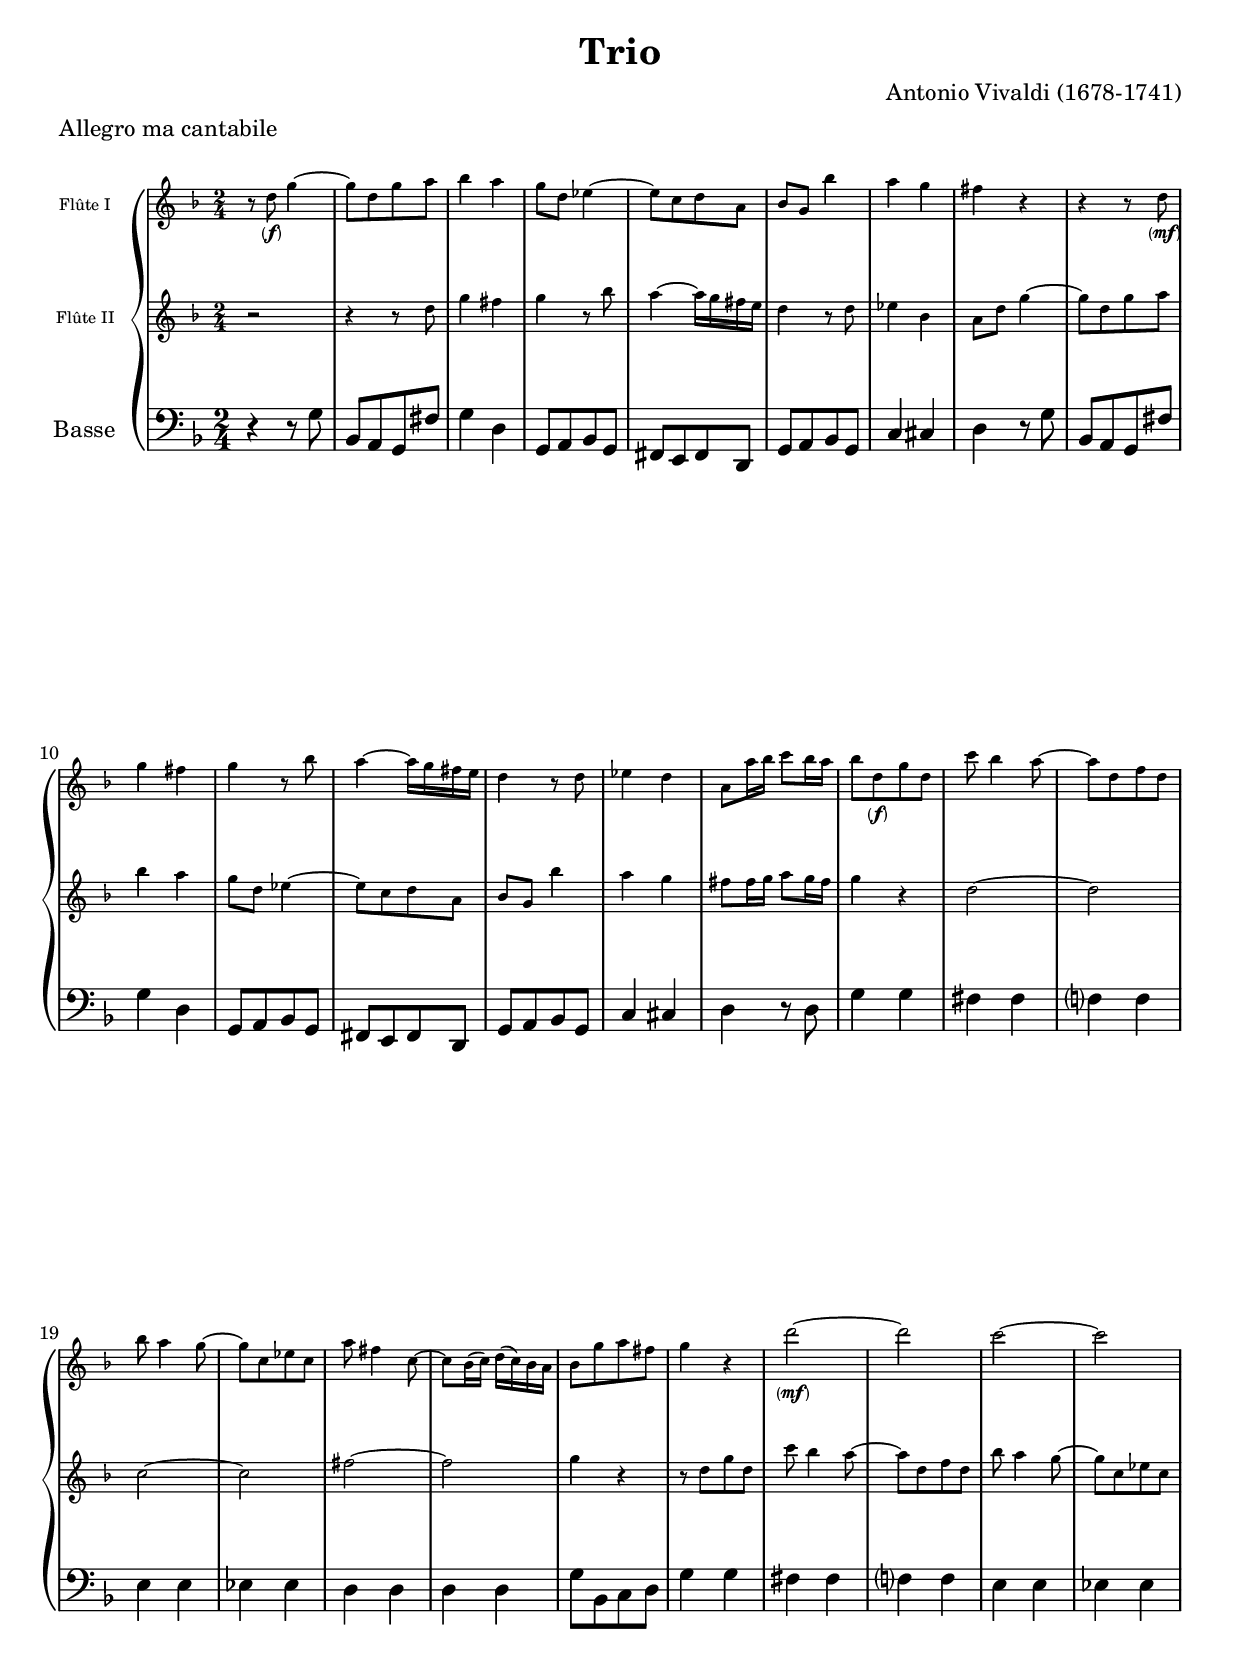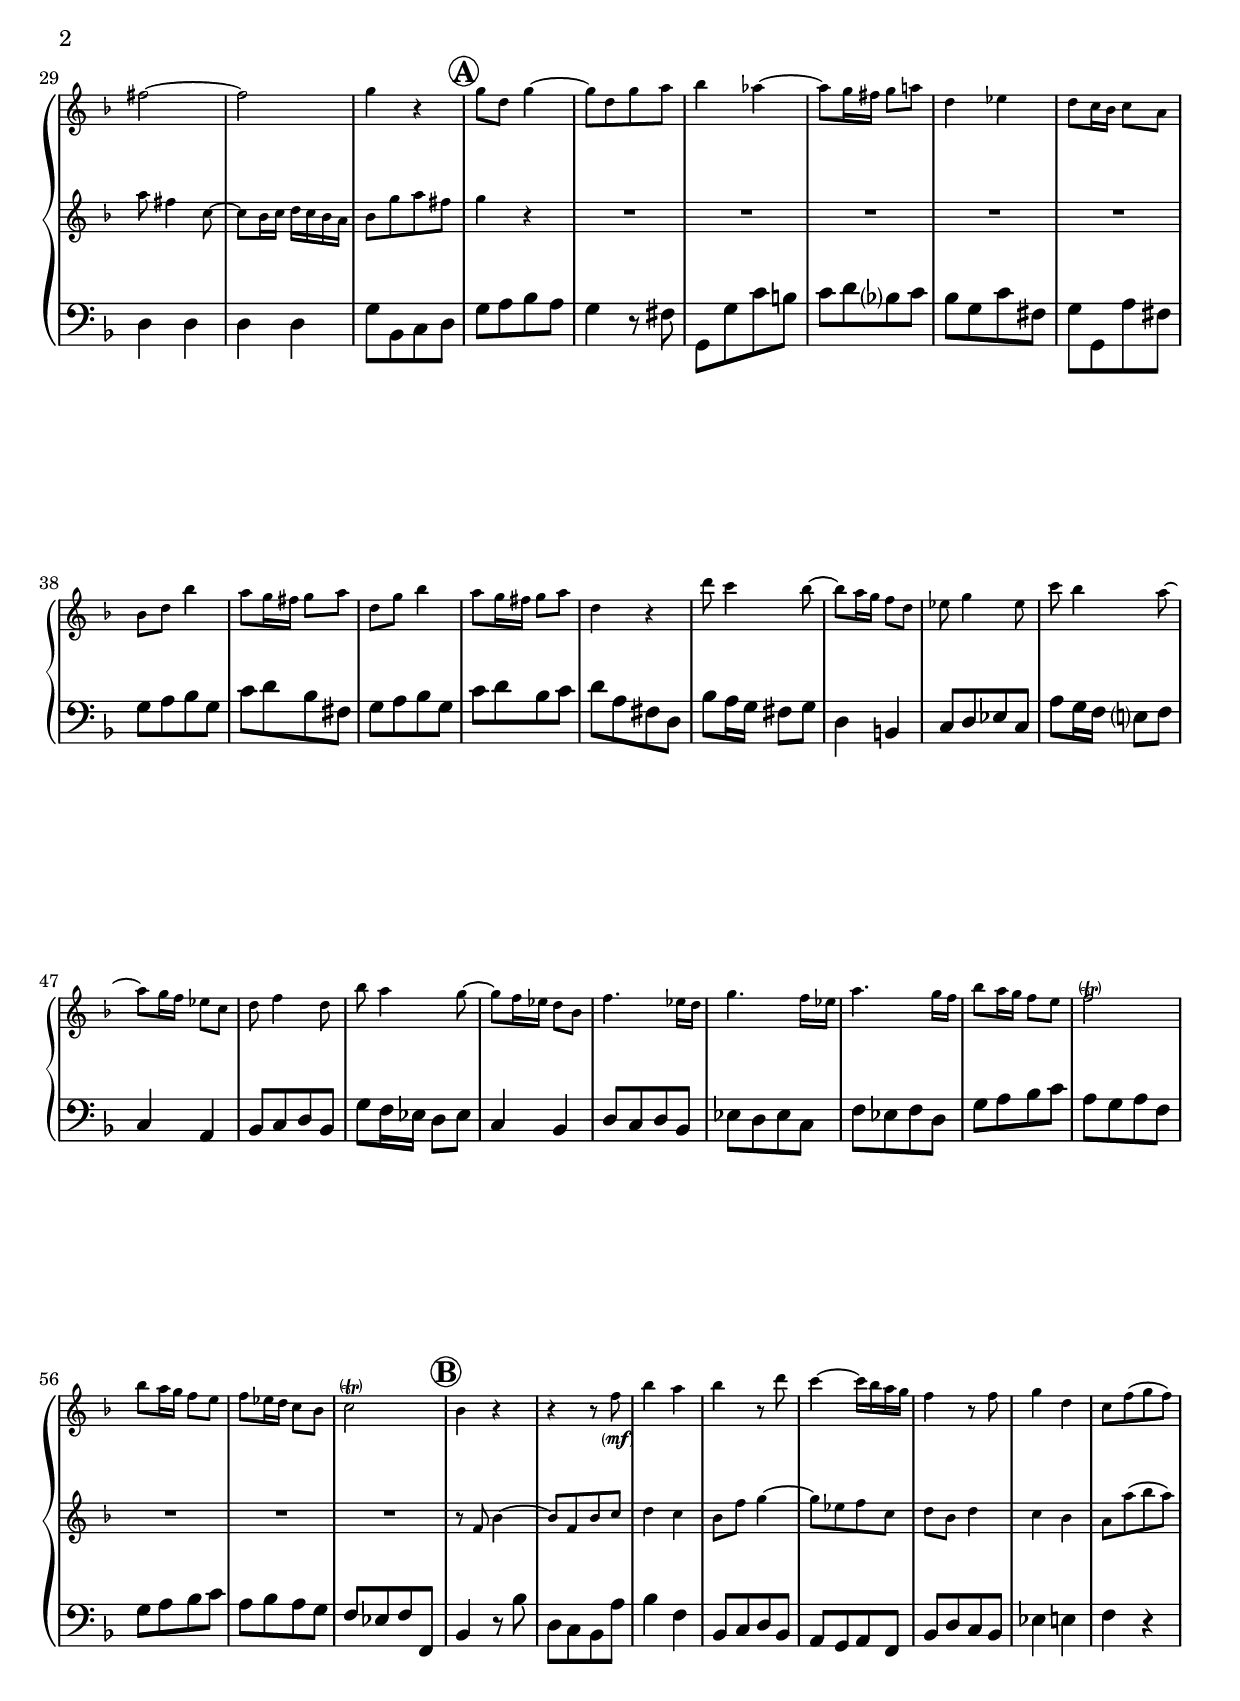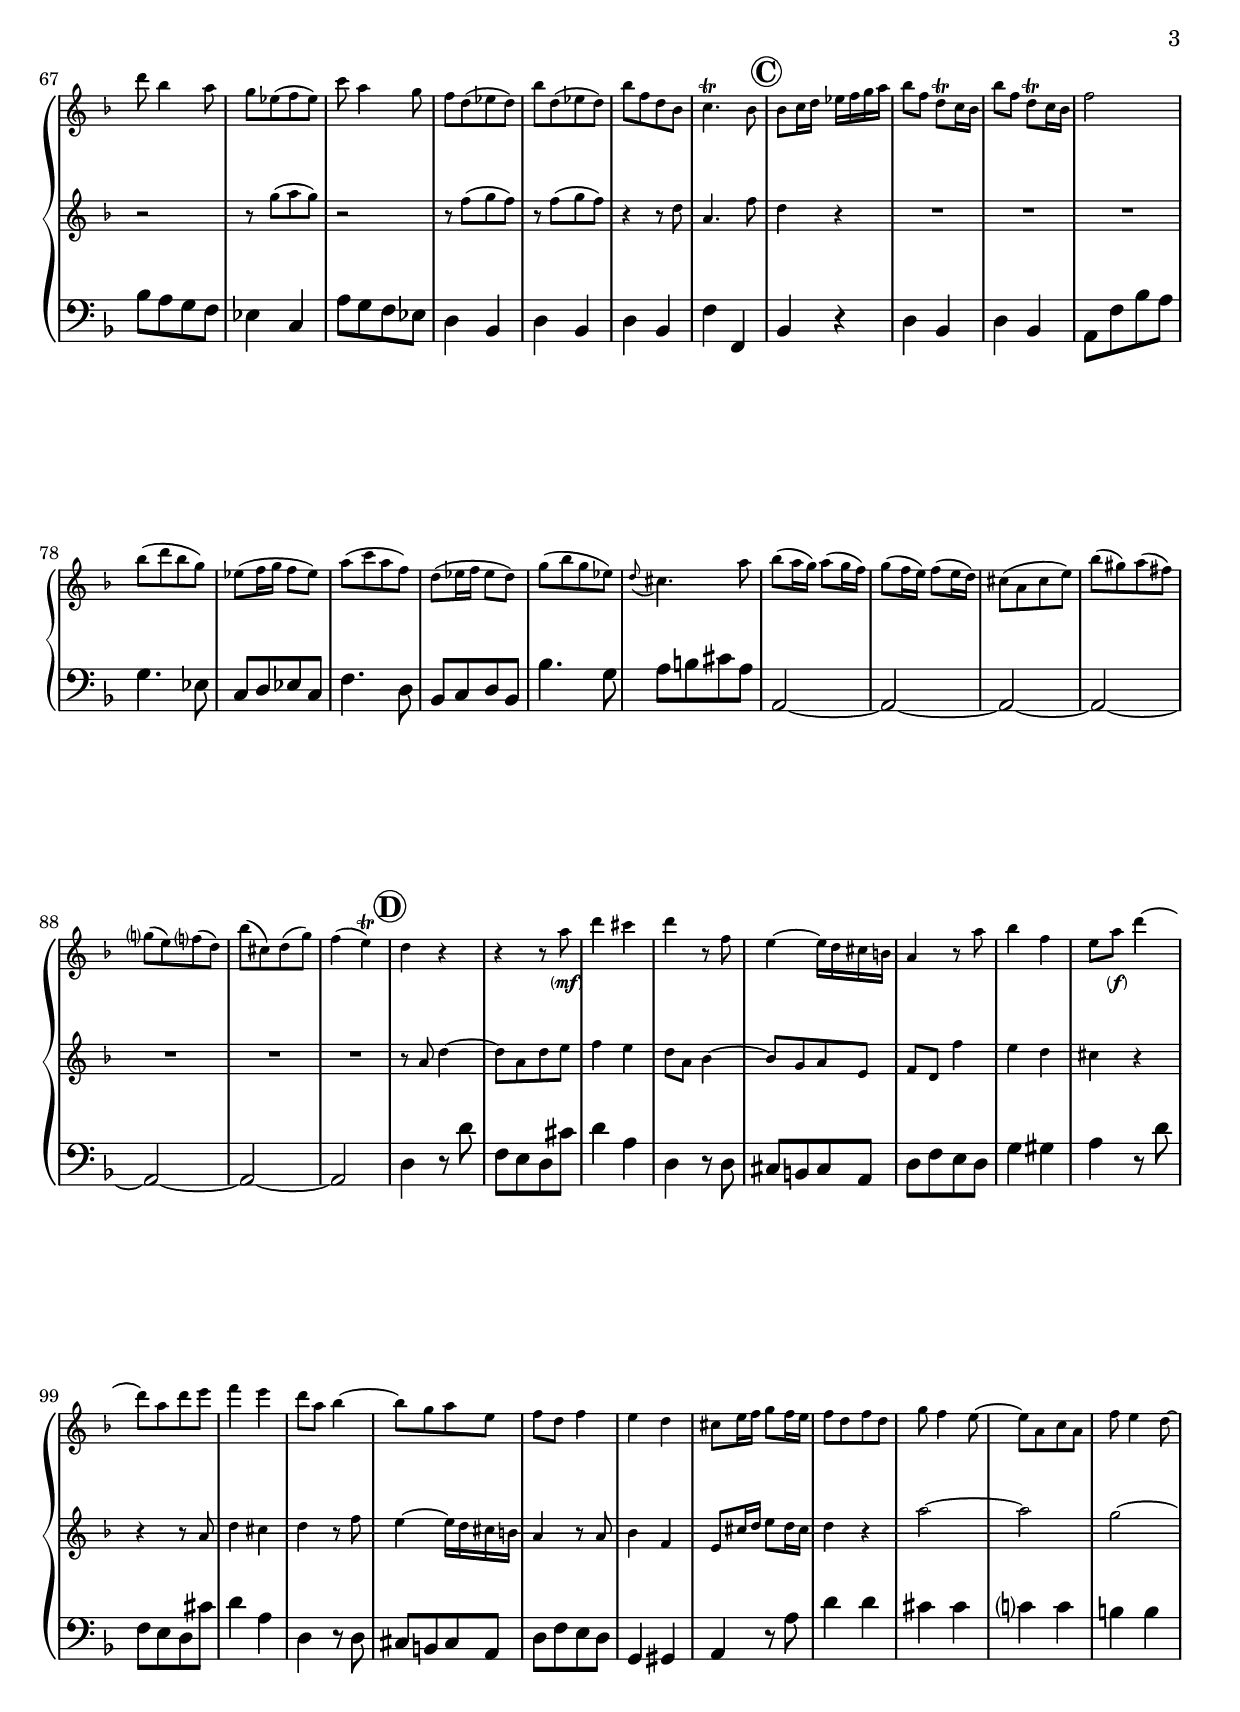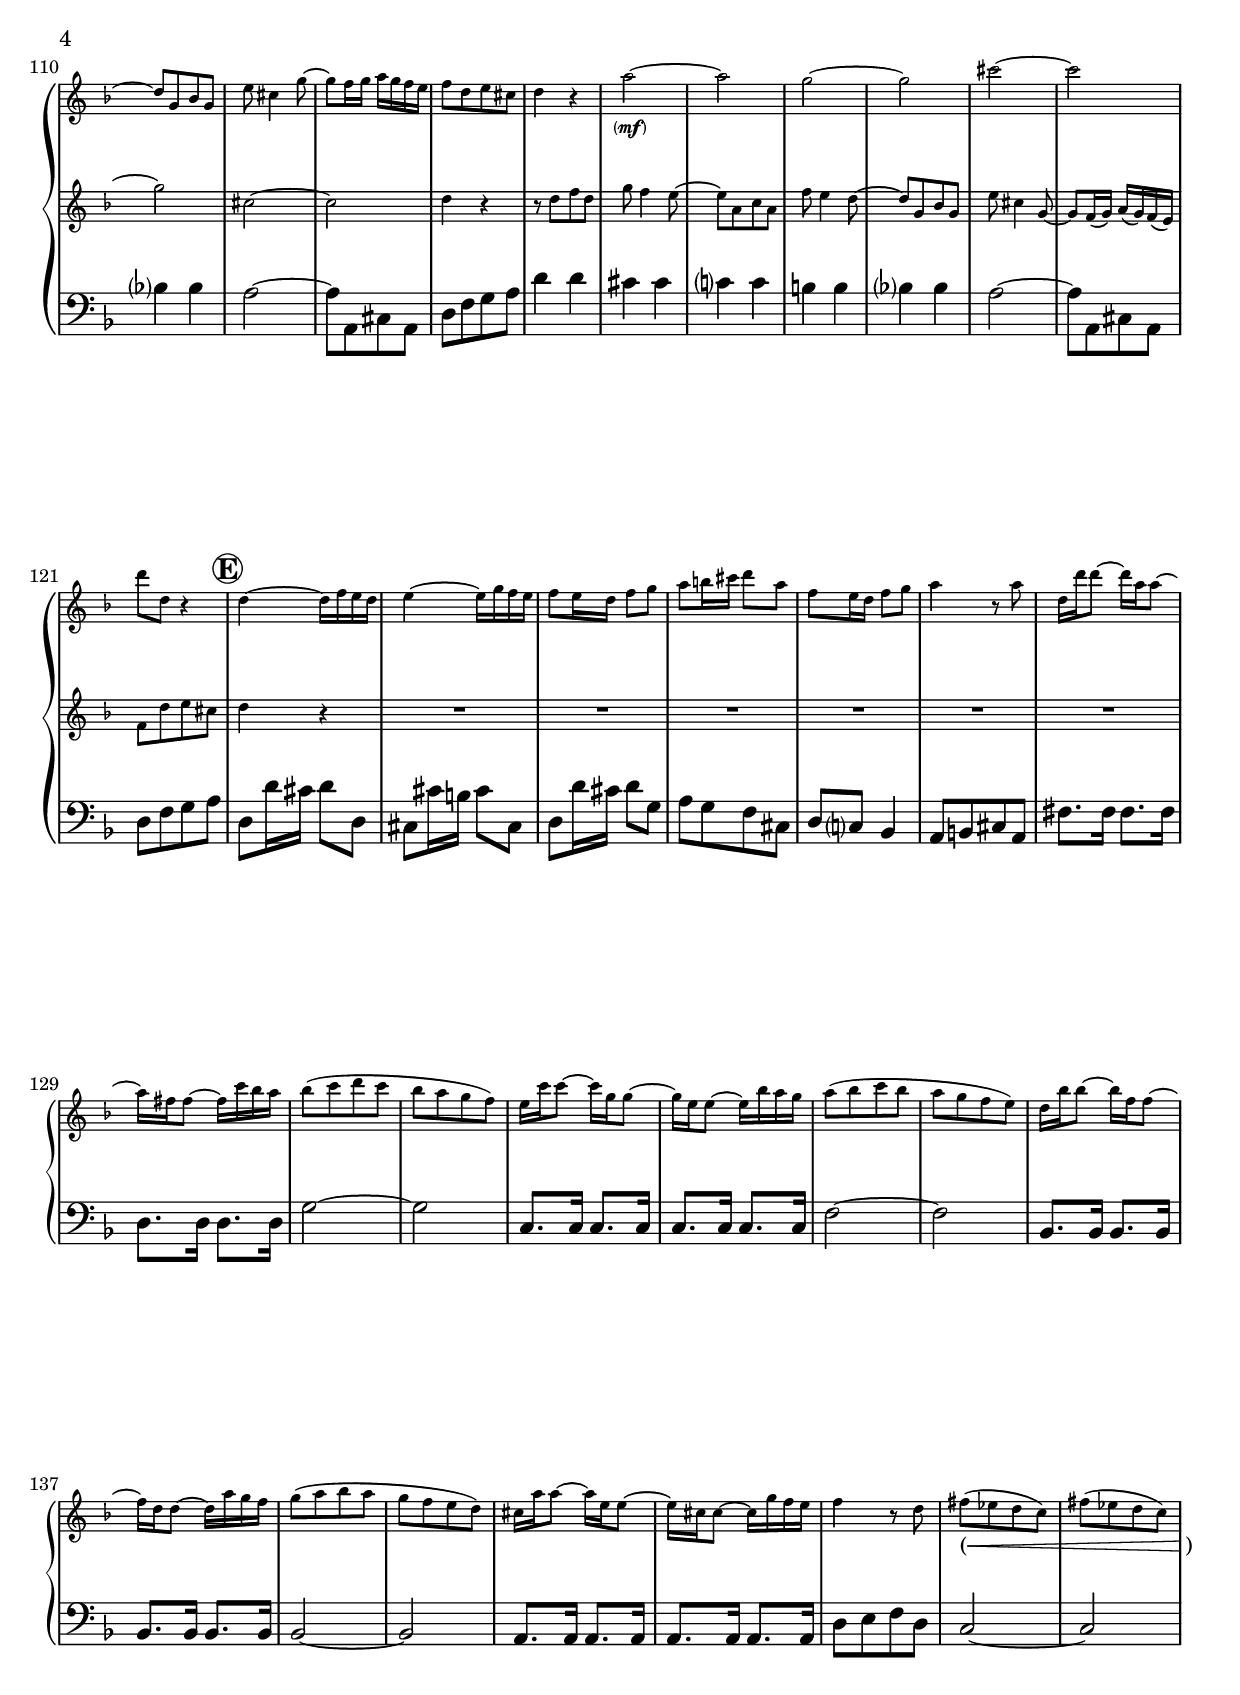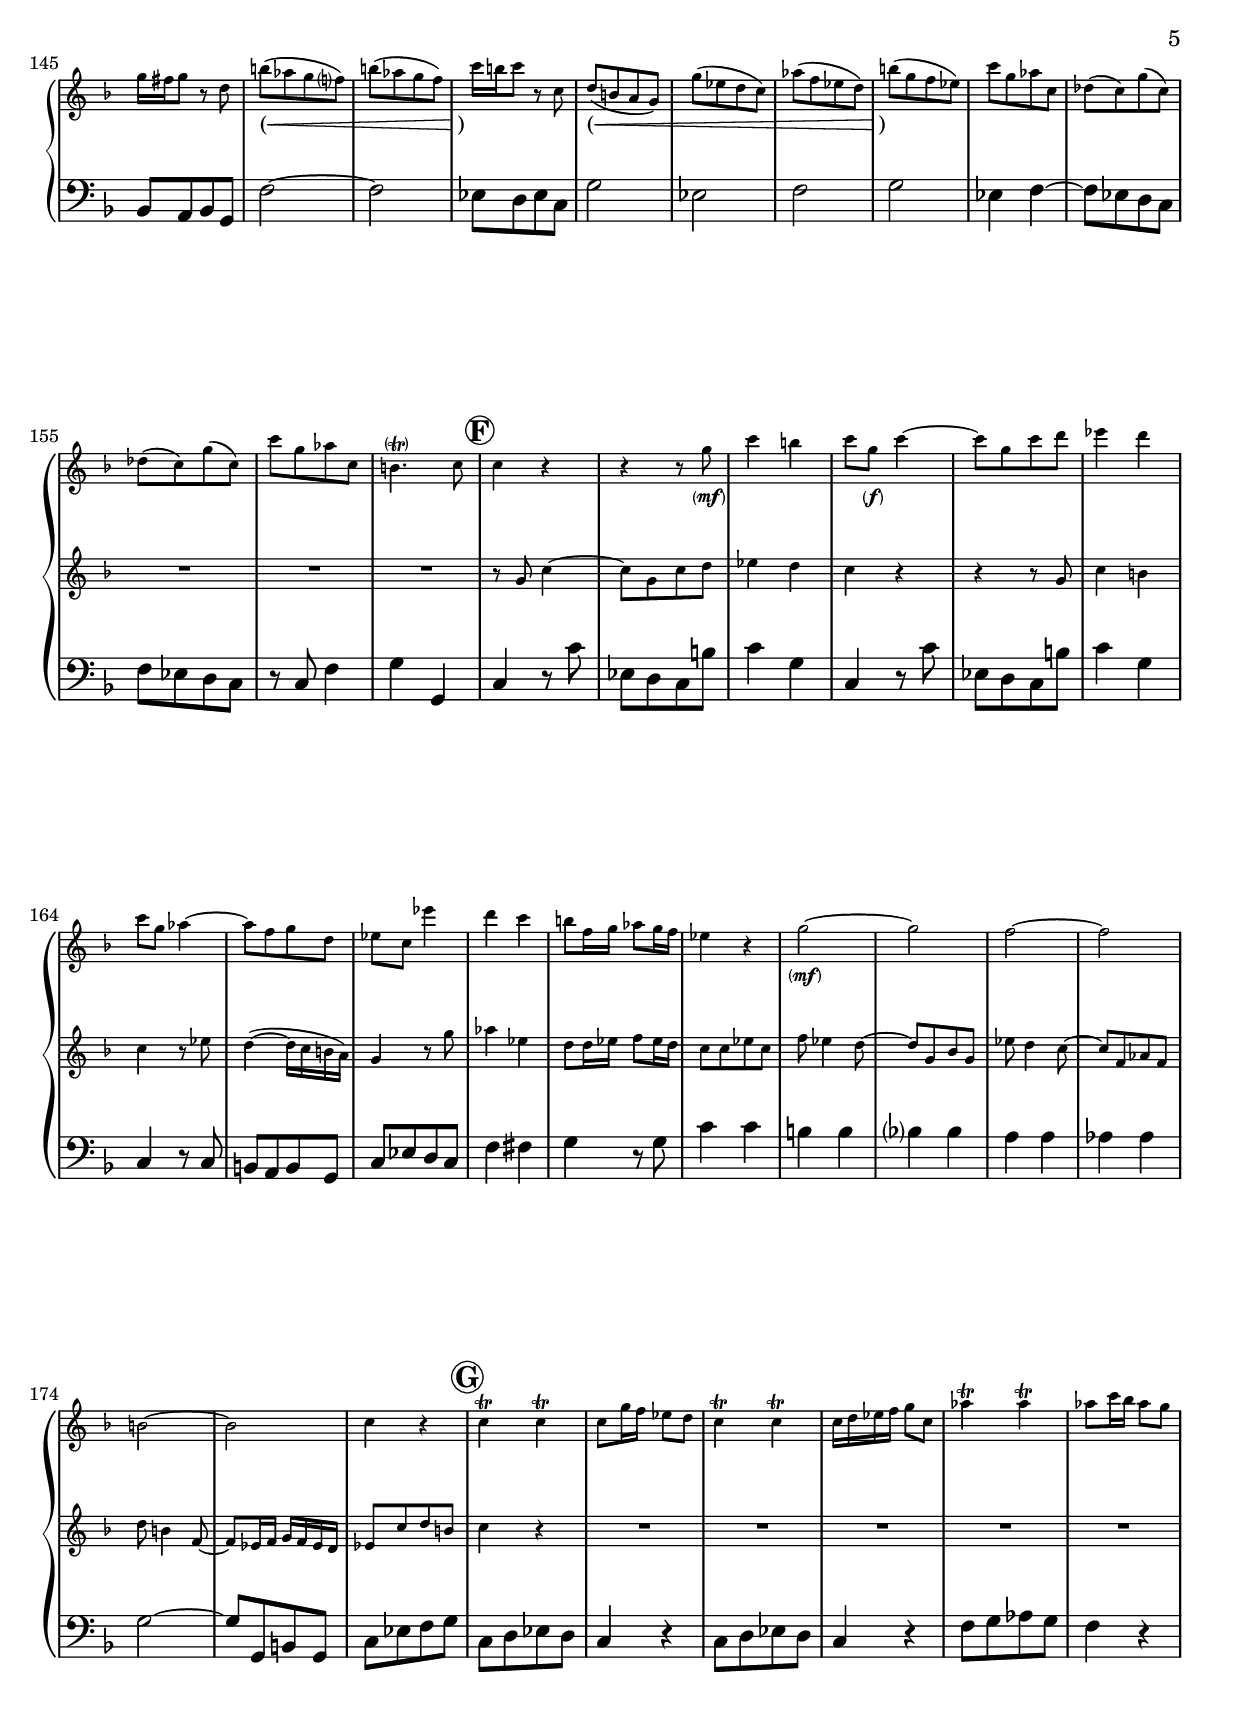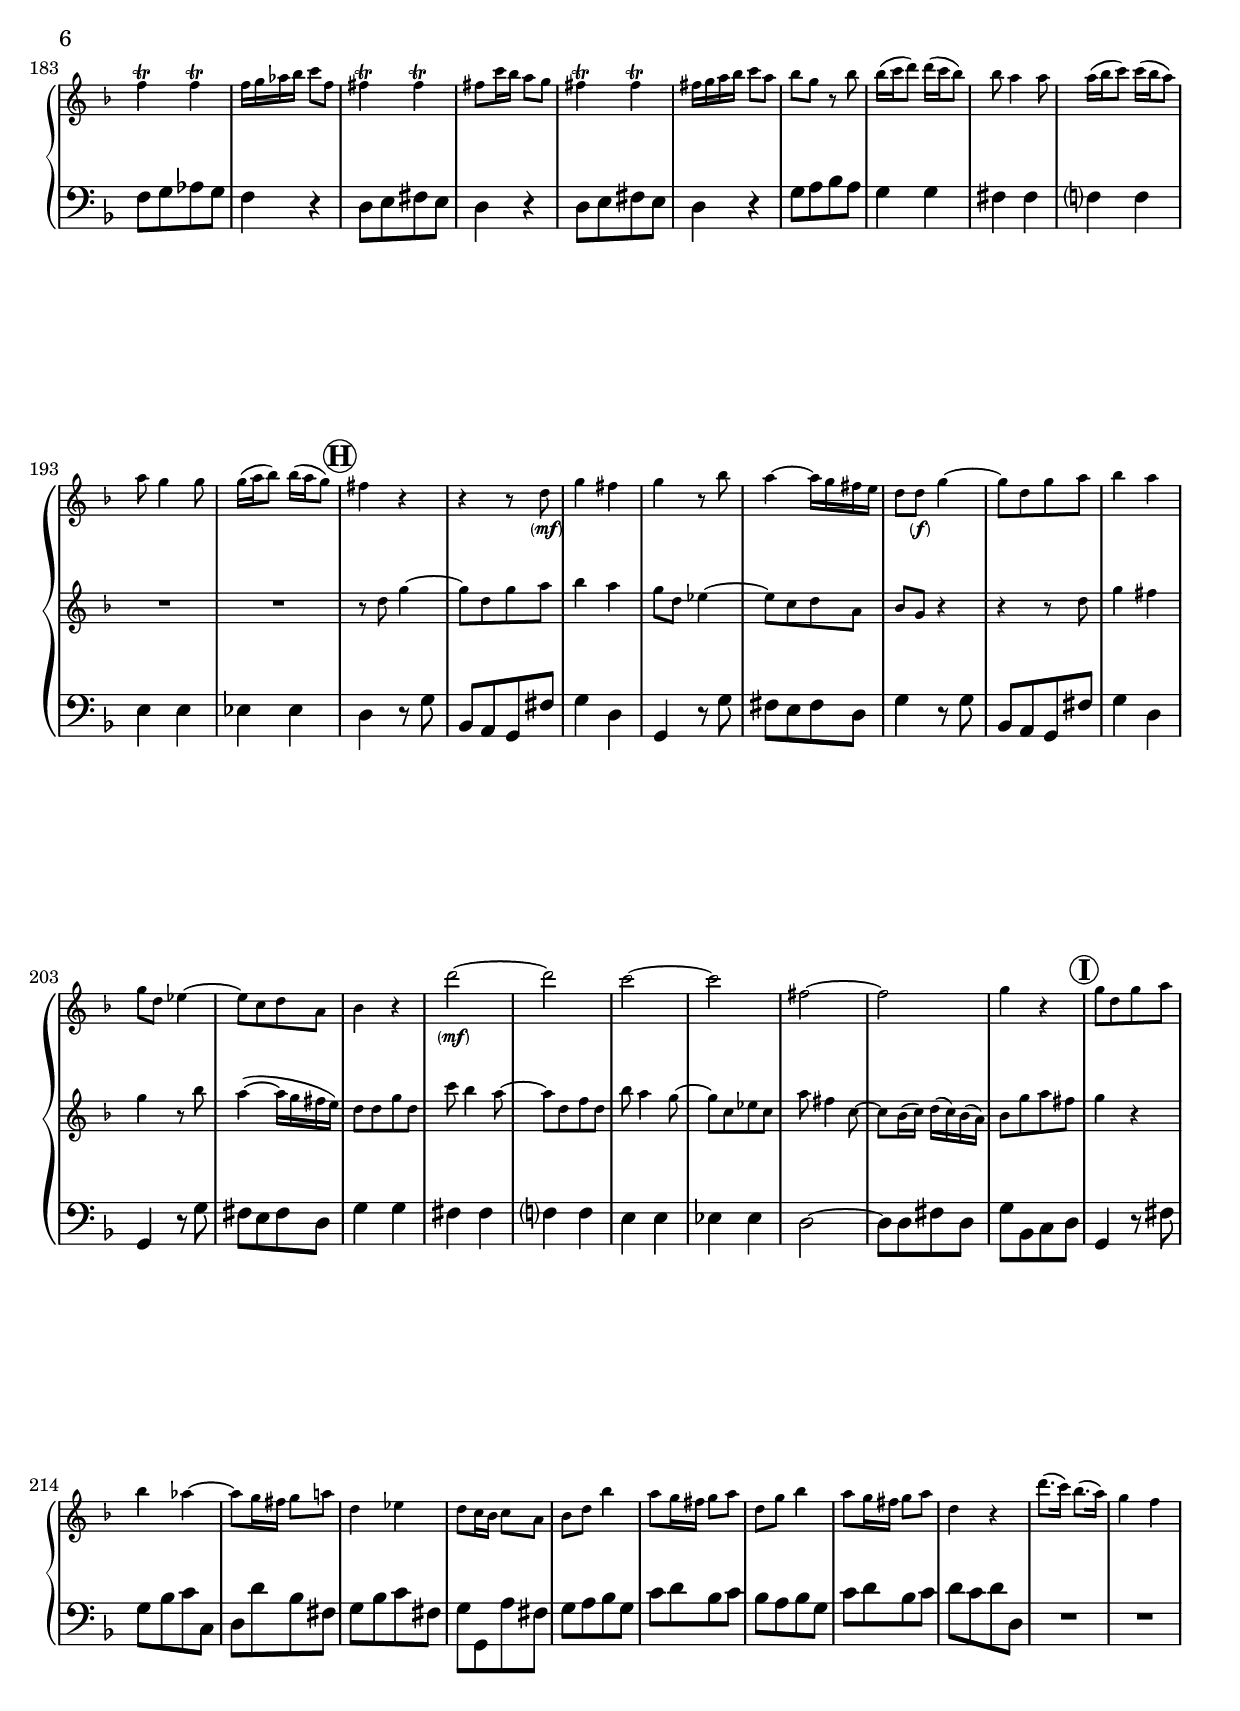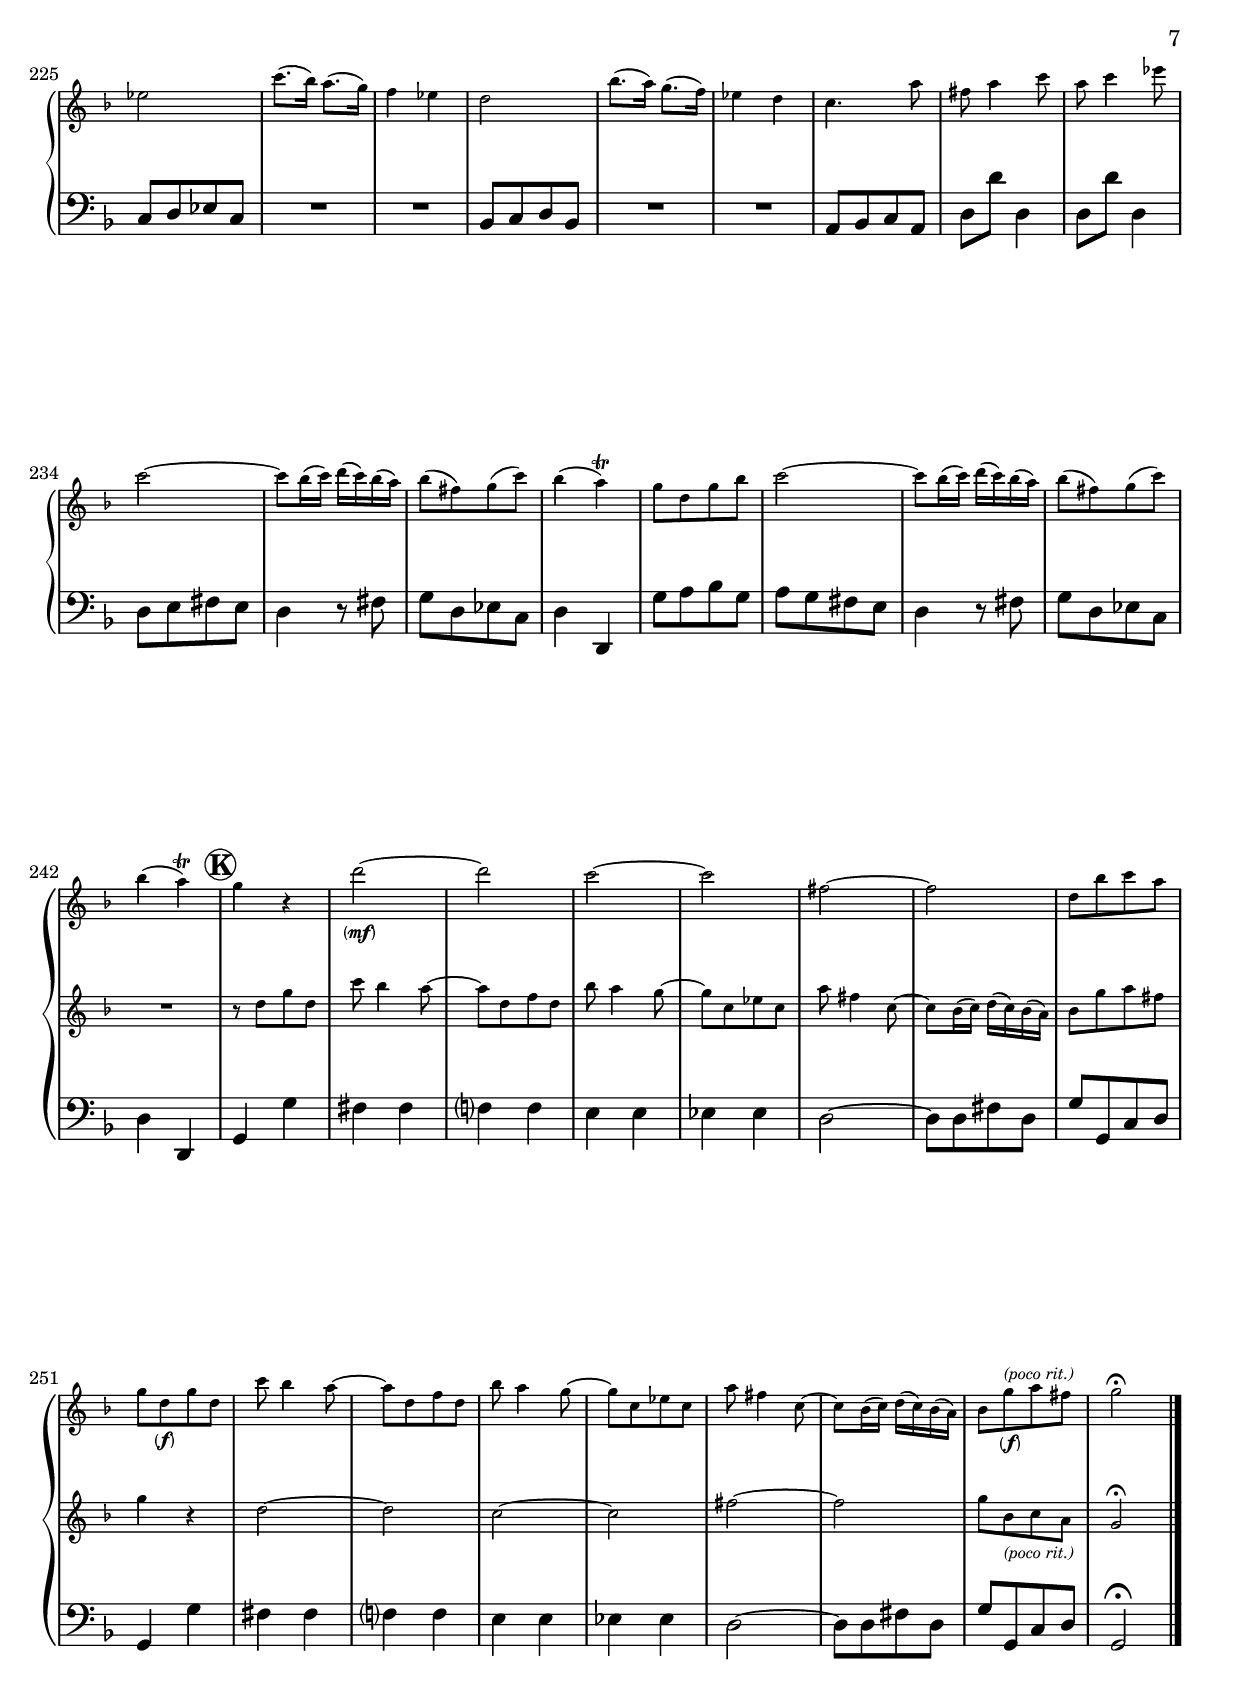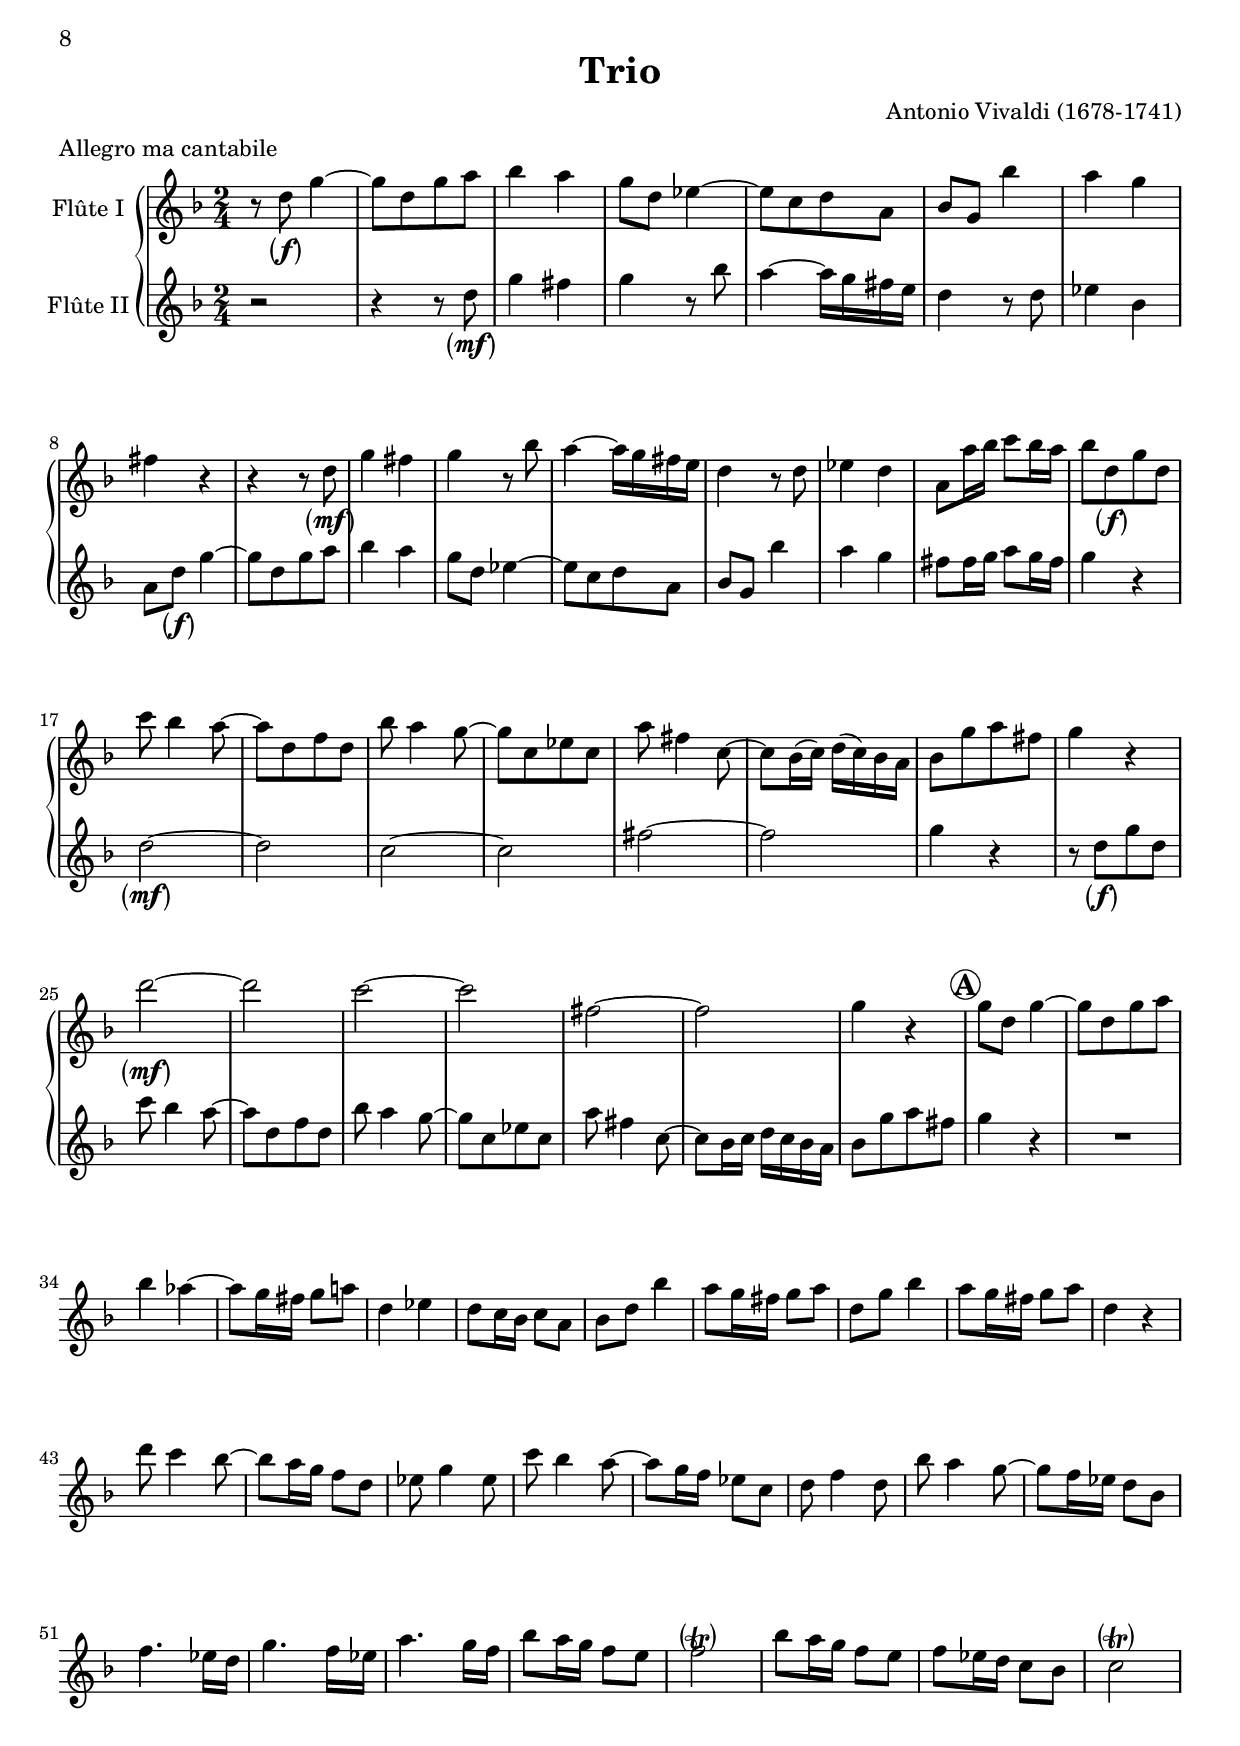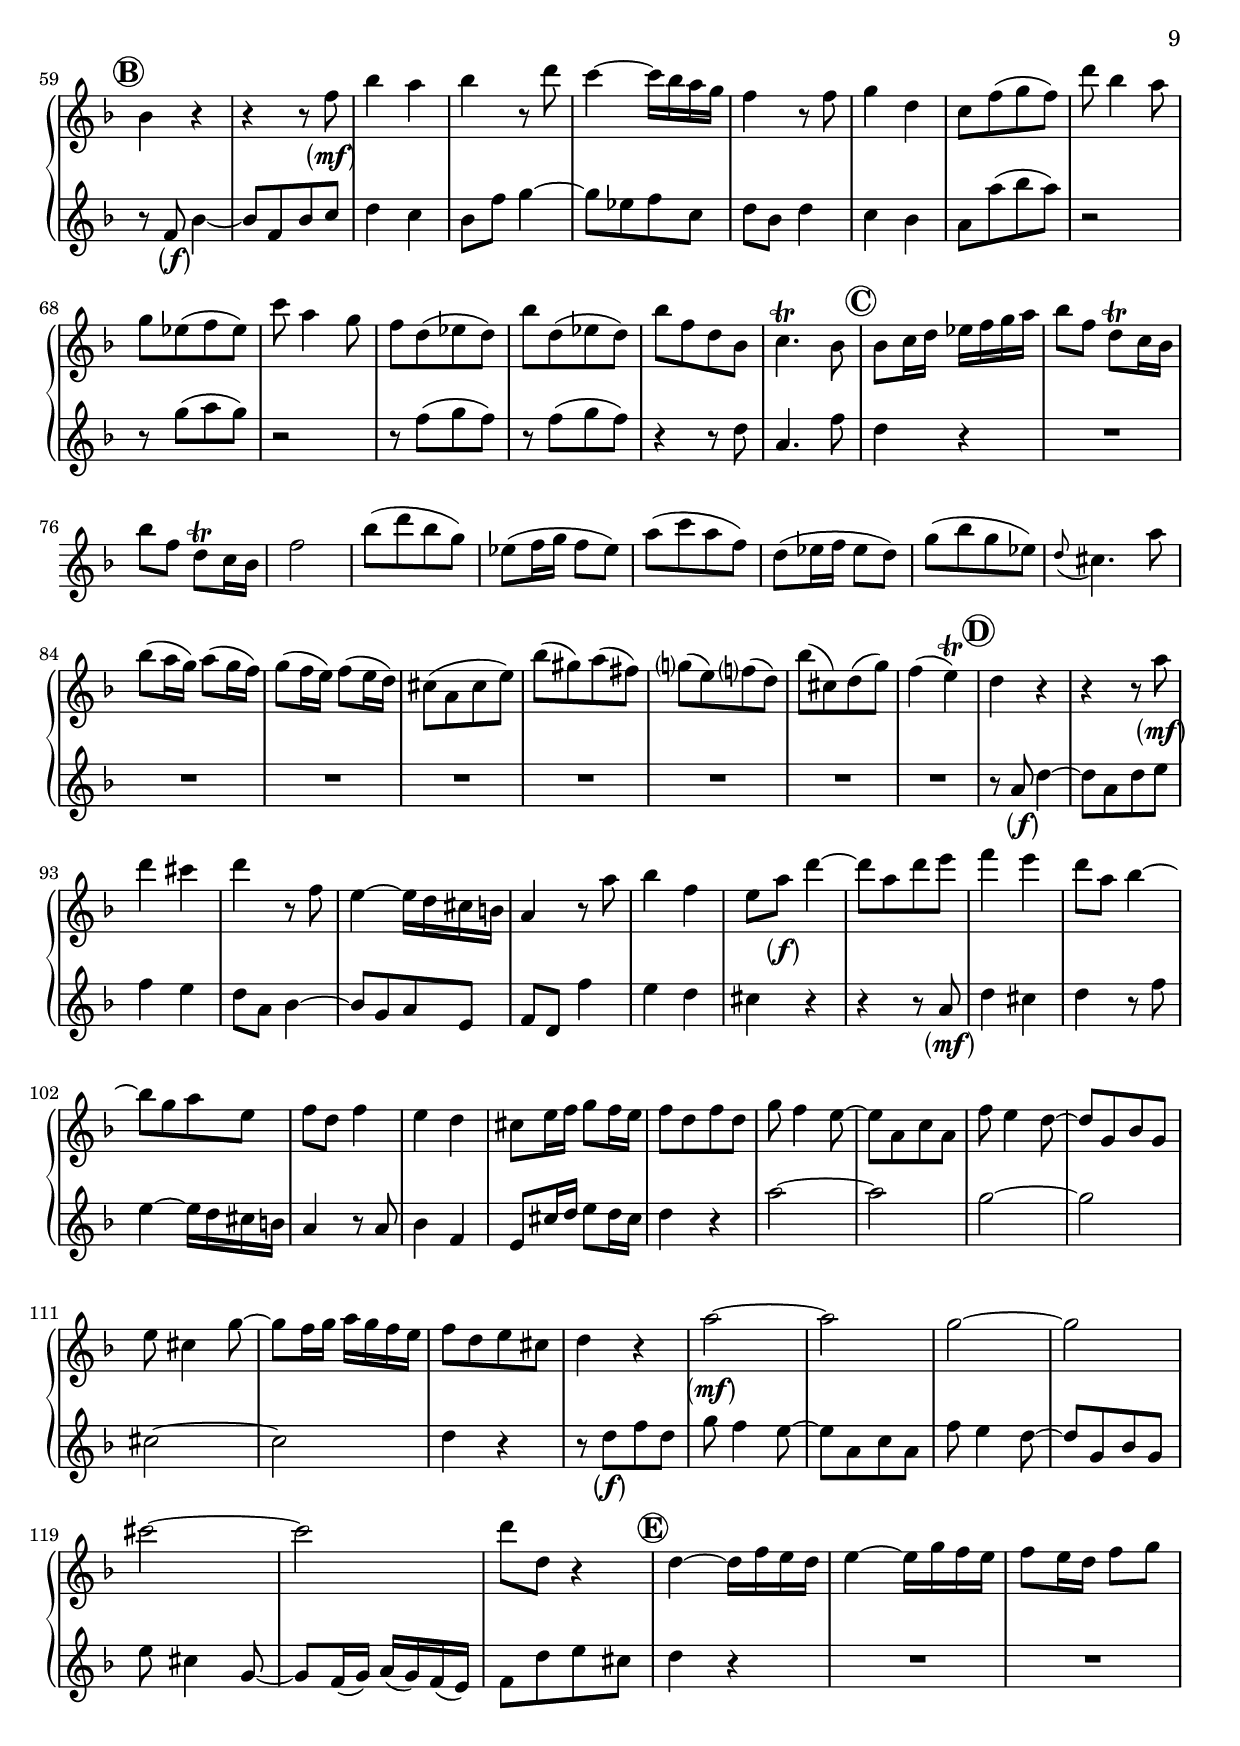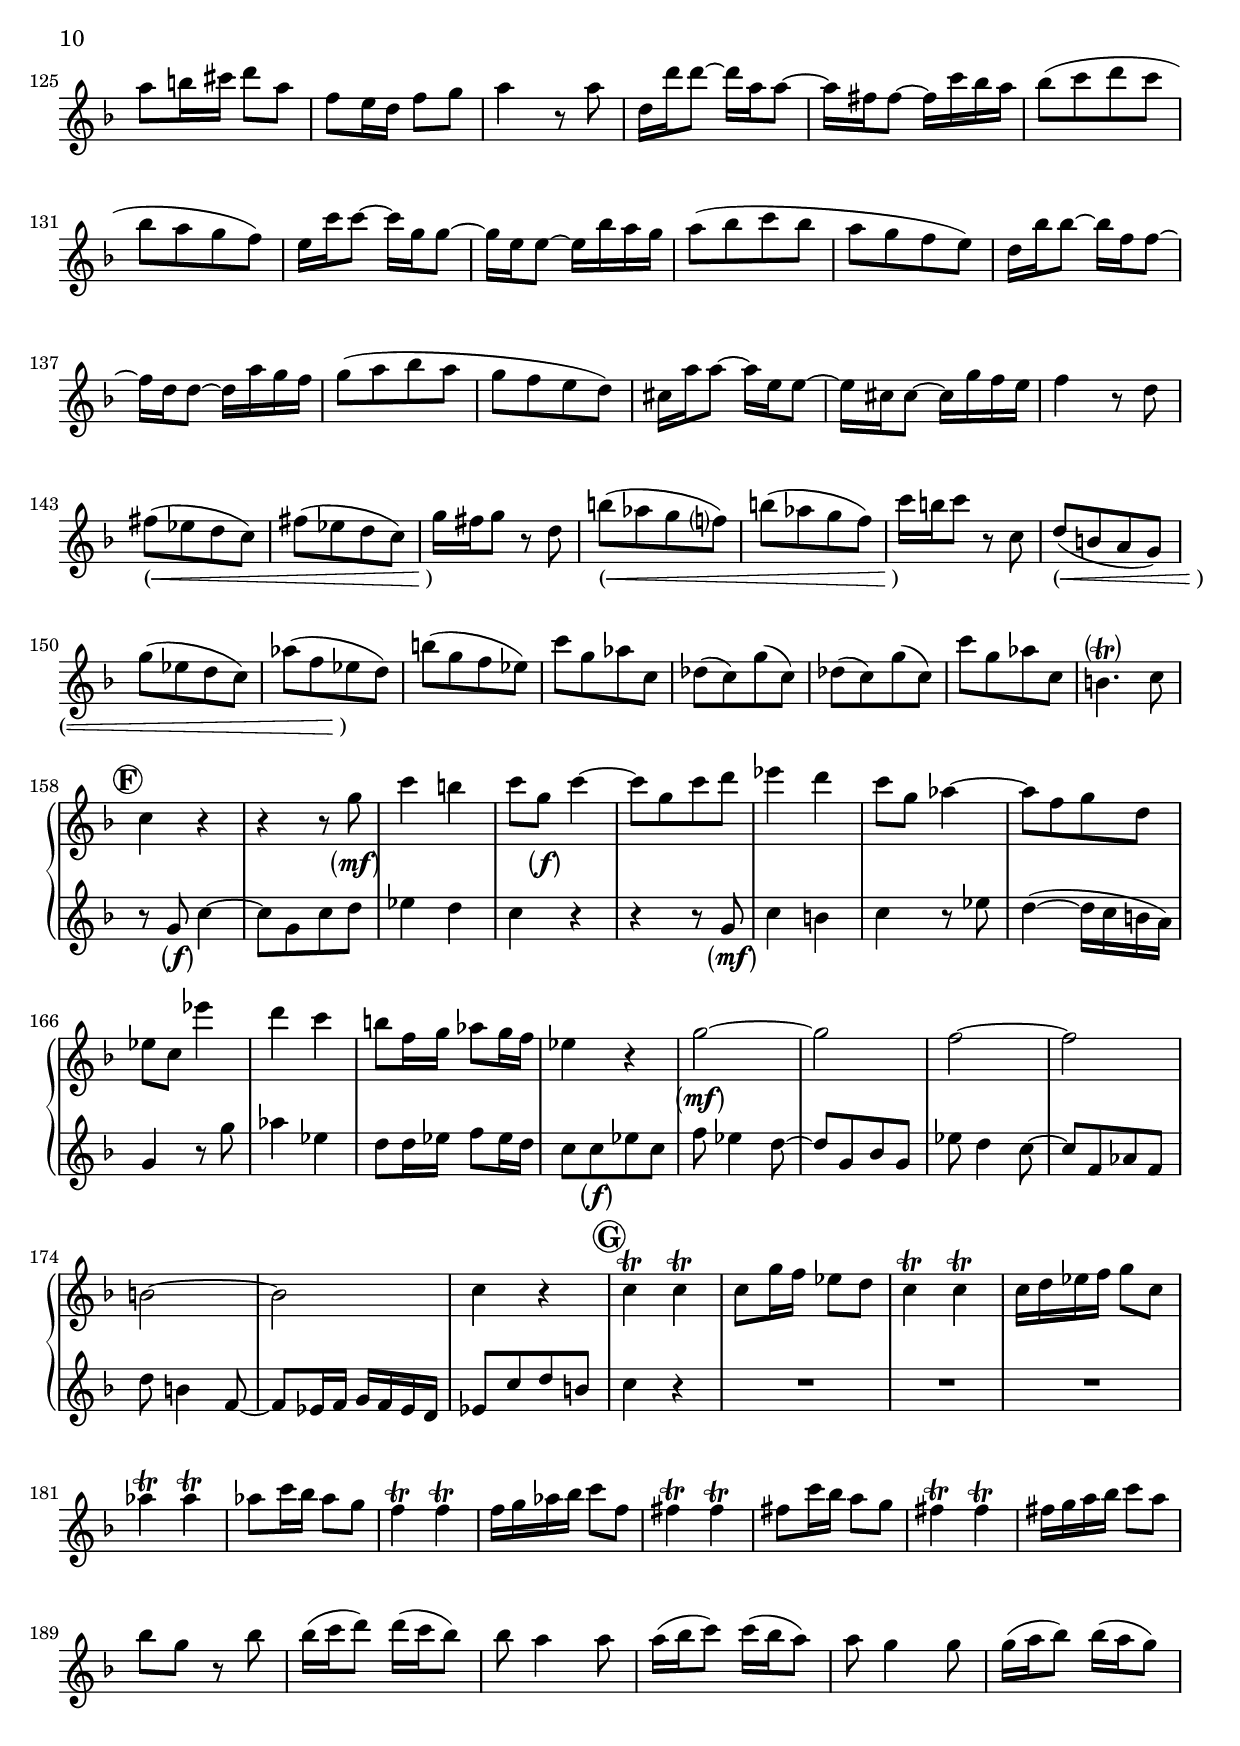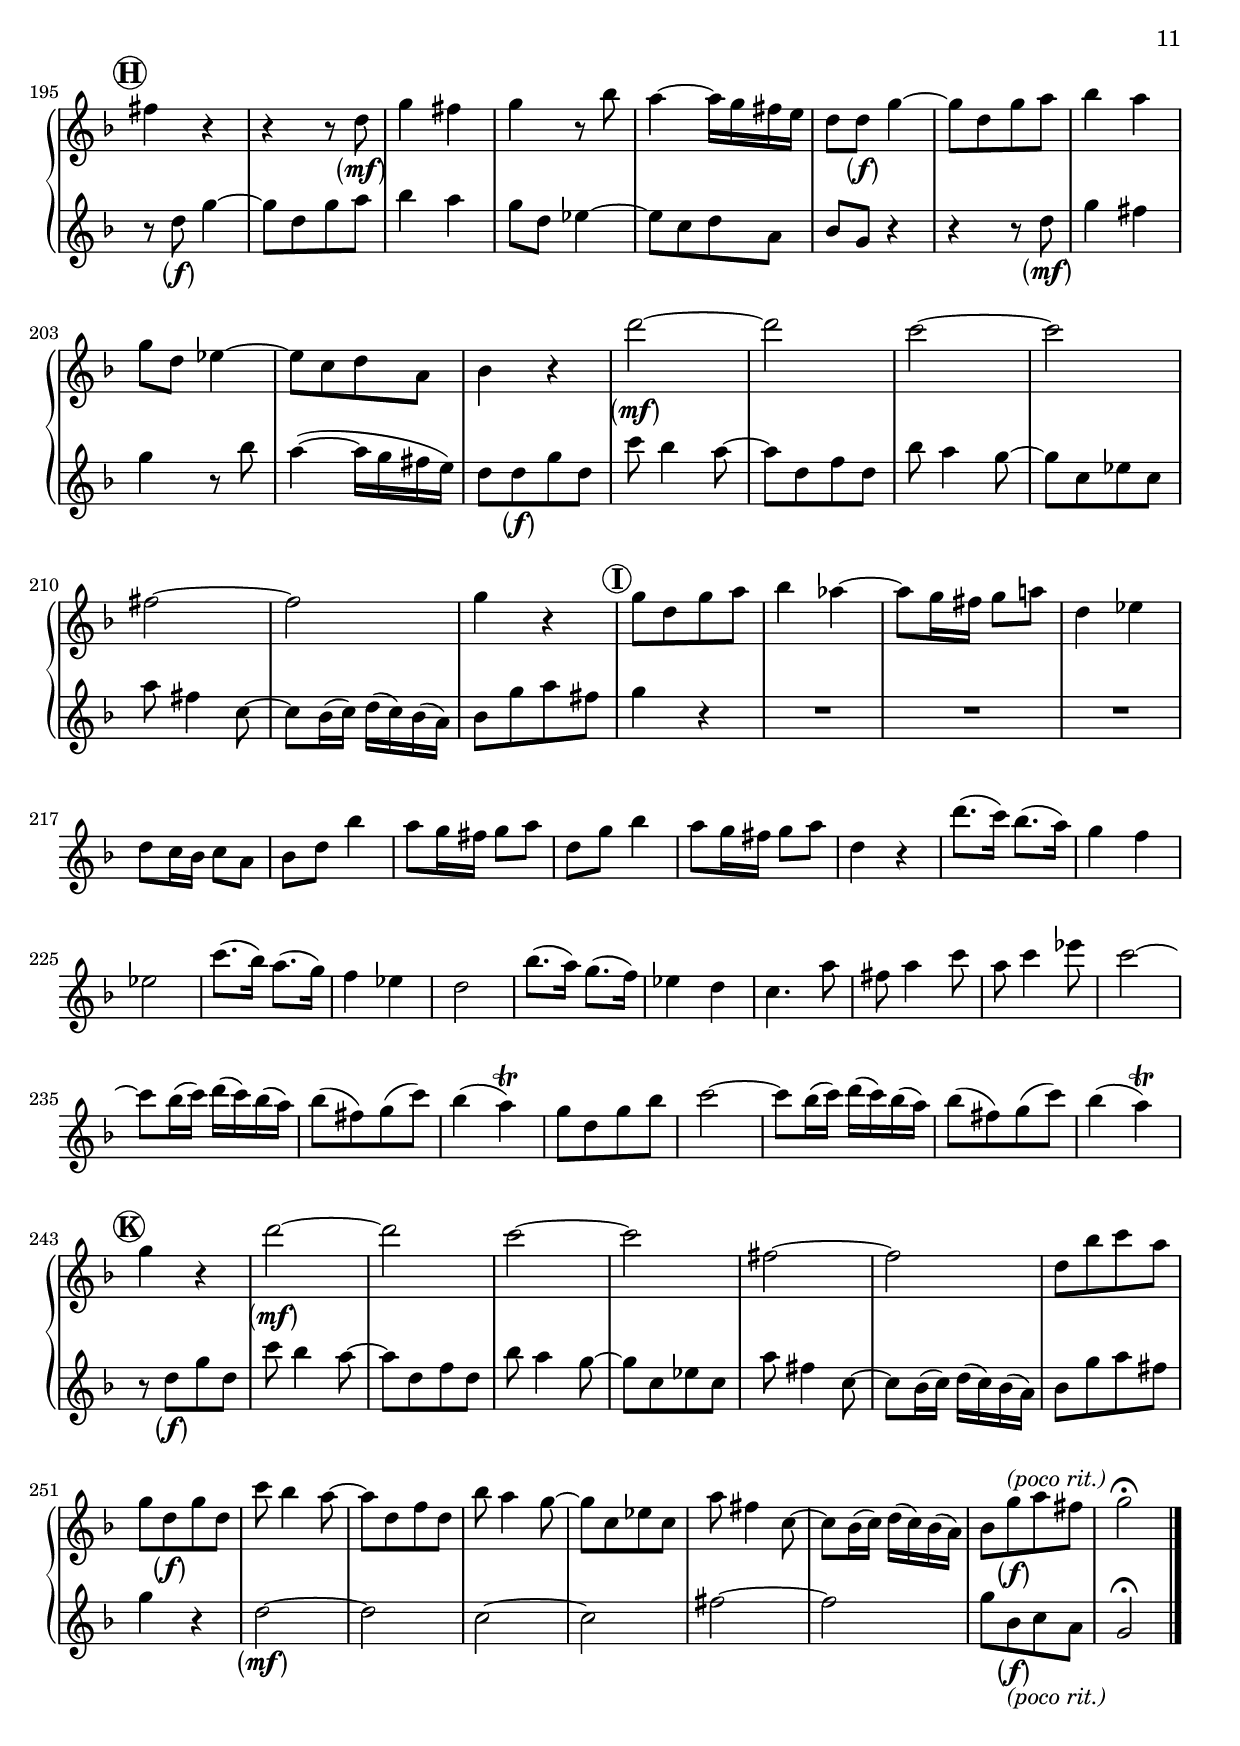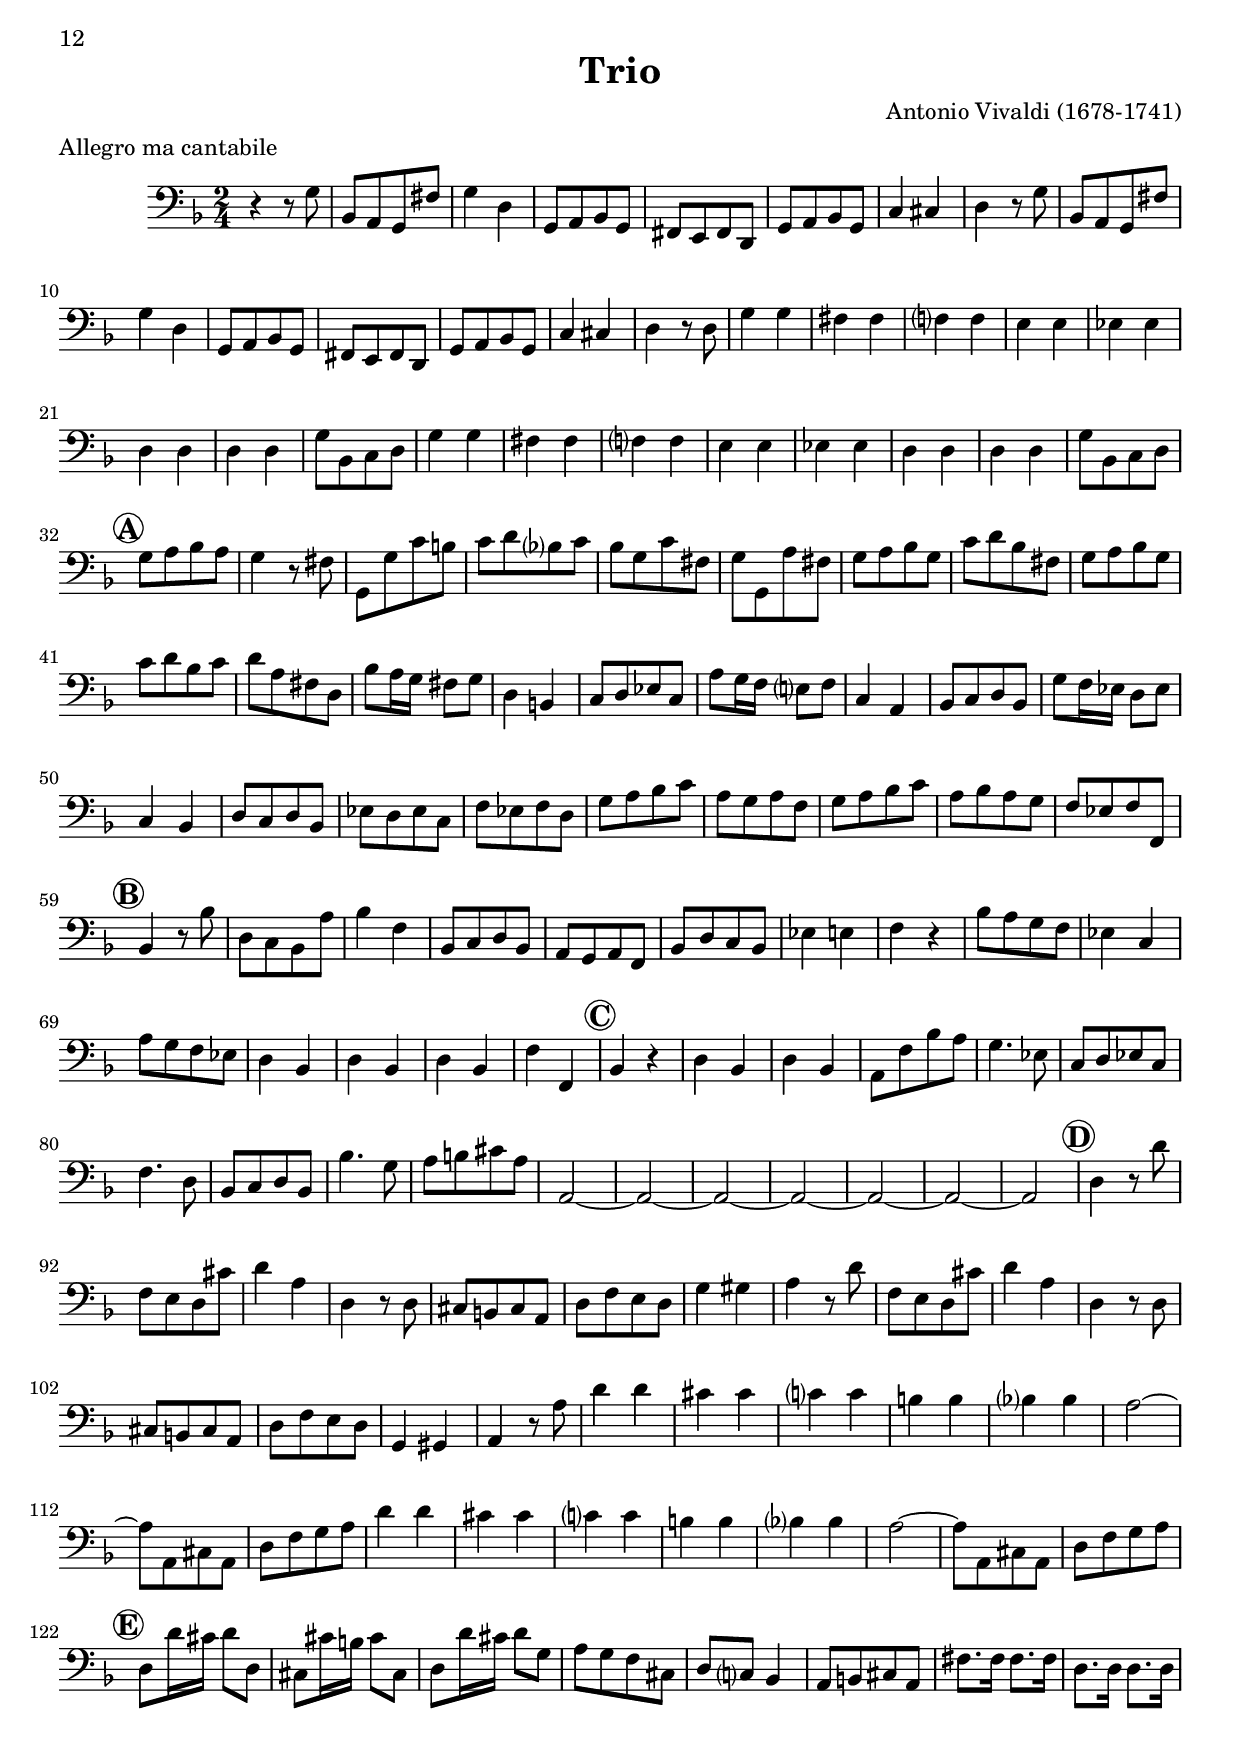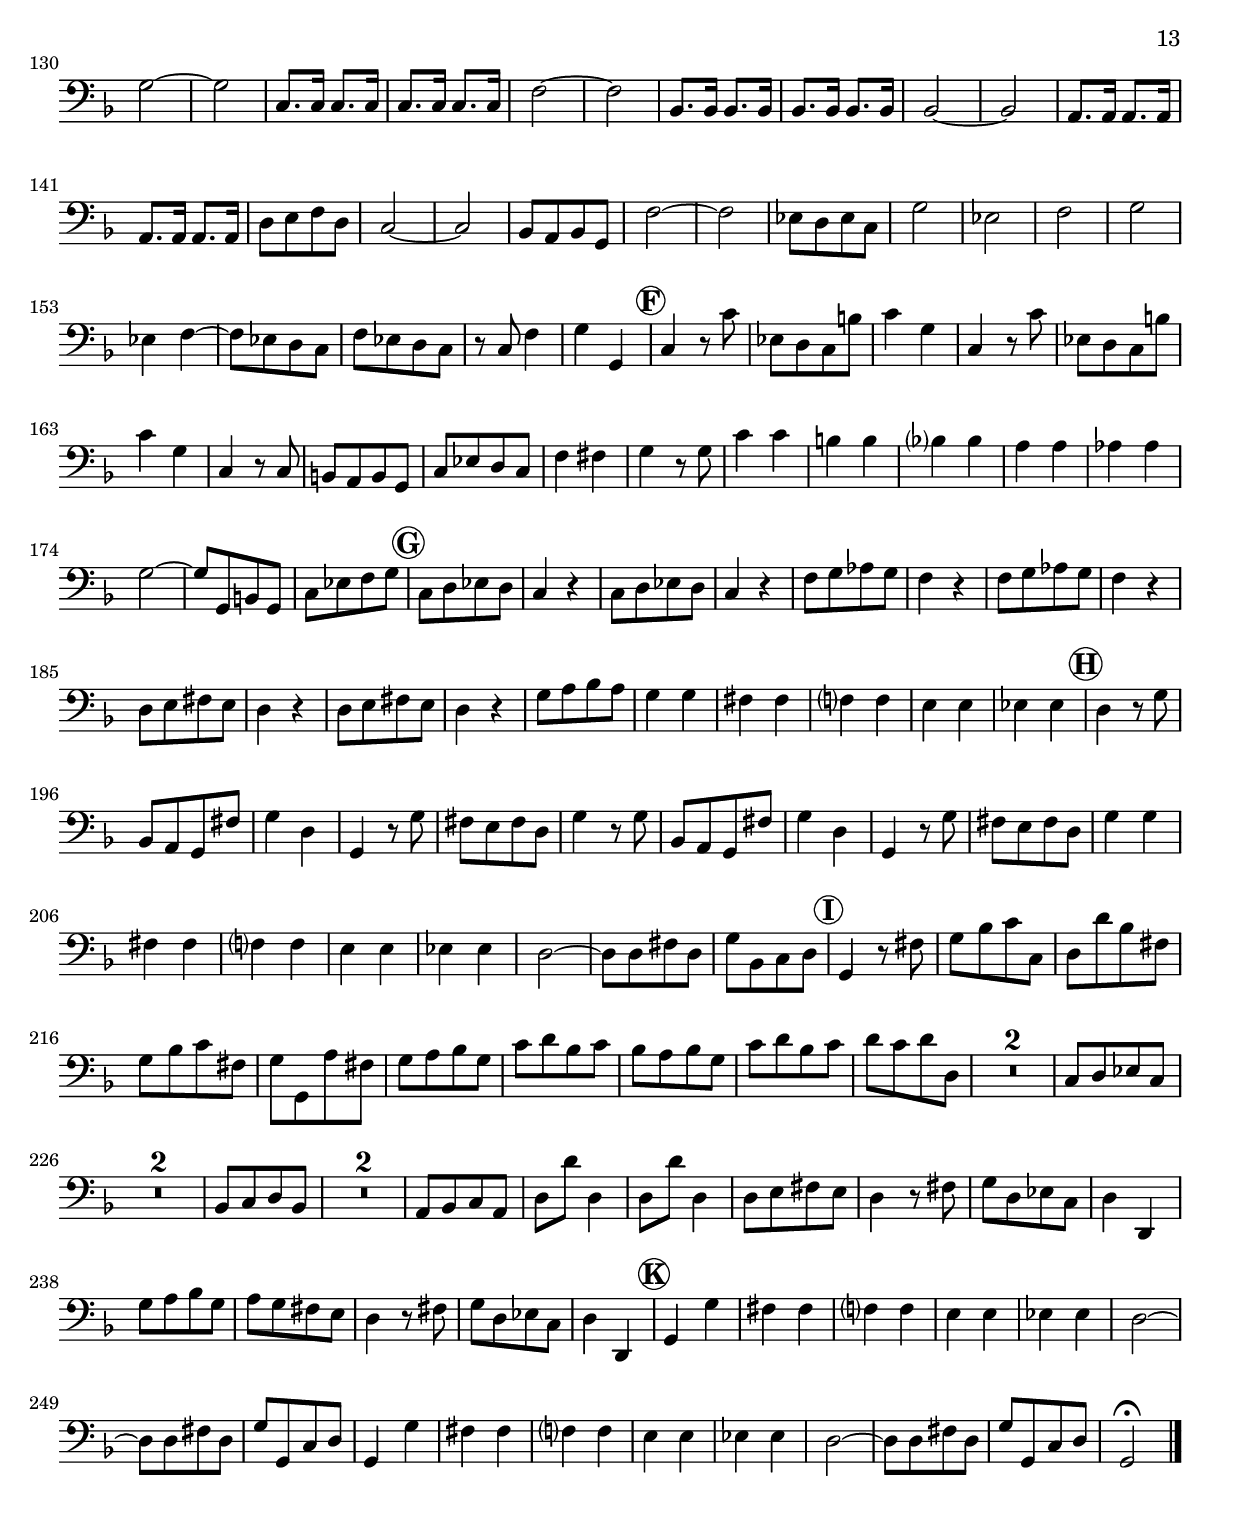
\version "2.16.2"

\include "../include/tagline.ily"


\header {
  title = "Trio"
  composer = "Antonio Vivaldi (1678-1741)"
  meter = "Allegro ma cantabile"
}

global = {
  \key d \minor
  \numericTimeSignature
  \time 2/4

  % ligatures a la blanche
  \set Timing.baseMoment = #(ly:make-moment 1 2)
  \set Timing.beatStructure = #'(1)
  \set Timing.beamExceptions = #'((end . (((1 . 16).(4))))) 
  
  % alterations
  \accidentalStyle Score.modern-cautionary

  \override ParenthesesItem #'padding = #0.1
  \override ParenthesesItem #'font-size = #2
}

hairpinBetweenText =
#(define-music-function (parser location leftText rightText) (markup? markup?)	
   #{
     \once \override Hairpin #'stencil =
     #(lambda (grob)
        (ly:stencil-combine-at-edge
         (ly:stencil-combine-at-edge
          (ly:stencil-aligned-to (grob-interpret-markup grob leftText) Y CENTER)
          X RIGHT
          (ly:stencil-aligned-to (ly:hairpin::print grob) Y CENTER)
          0)
         X RIGHT
         (ly:stencil-aligned-to (grob-interpret-markup grob rightText) Y CENTER)
         0.6))
   #})

parenthesizedHairpin = \hairpinBetweenText \markup "(" \markup ")"

  
altoRecorderI = \relative c'' {
  \global

  r8 d g4 ~ | g8 d g a | bes 4 a | g8 d ees4 ~ | ees8 c d a | bes g bes'4 | a g | 
  fis r | r r8 d | g4 fis | g r8 bes | a4 ~ a16 g fis e | d4 r8 d | ees4 d | 
  a8 a'16 bes c8 bes16 a | bes8 d, g d | c'8 bes4 a8 ~ | a d, f d  | bes' a4 g8 ~ | 
  g c, ees c | a' fis4 c8 ~ | c bes16( c) d( c) bes a | bes8 g' a fis | g4 r | 
  d'2 ~ d | c ~ c | fis, ~ fis | g4 r | g8 d g4 ~ | g8 d g a | bes4 aes ~ | 
  
  aes8 g16 fis g8 a | d,4 ees | d8 c16 bes c8 a | bes d bes'4 | a8 g16 fis g8 a | 
  d, g bes4 | a8 g16 fis g8 a | d,4 r | d'8 c4 bes8 ~ | bes a16 g f8 d | ees g4 ees8 | 
  c'8 bes4 a8 ~ | a g16 f ees8 c | d f4 d8 | bes' a4 g8 ~ | g f16 ees d8 bes | 
  f'4. ees16 d | g4. f16 ees | a4. g16 f | bes8 a16 g f8 e | f2 | bes8 a16 g f8 e | 
  f ees16 d c8 bes | c2 | bes4 r | r r8 f'| bes4 a | bes r8 d8 | c4 ~ c16 bes a g | 
  
  f4 r8 f | g4 d | c8 f( g f) | d' bes4 a8 | g ees( f ees) | c' a4 g8 | f d( ees d) | 
  bes' d,( ees d) | bes' f d bes | c4.-\trill bes8 | bes c16 d ees f g a | 
  bes8 f d\trill c16 bes | bes'8 f d\trill c16 bes | f'2  | bes8( d bes g) | 
  ees( f16 g f8 ees) | a( c a f) | d( ees16 f ees8 d) | g( bes g ees) | 
  \appoggiatura d cis4. a'8 | bes( a16 g) a8( g16 f) | g8( f16 e) f8( e16 d) | 
  
  cis8( a cis e) | bes'( gis) a( fis) | g( e) f( d) | bes'( cis,) d( g) | f4( e)\trill | 
  d r | r r8 a' | d4 cis | d r8 f, | e4 ~ e16 d cis b | a4 r8 a' | 
  bes4 f | e8 a d4 ~ | d8 a d e | f4 e | d8 a bes4 ~ | bes8 g a e | 
  f d f4 | e d | cis8 e16 f g8 f16 e | f8 d f d | g f4 e8 ~ | e a, c a | f' e4 d8 ~ | 
  d g, bes g | e' cis4 g'8 ~ | g f16 g a g f e | f8 d e cis | d4 r | 
  a'2 ~ a | g ~ g | cis ~ cis | d8 d, r4 | d ~ d16 f e d | 
  
  e4 ~ e16 g f e | f8 e16 d f8 g | a b16 cis d8 a | f e16 d f8 g | a4 r8 a | 
  d,16 d' d8 ~ d16 a a8~ | a16 fis fis8 ~ fis16 c' bes a | bes8( c d c  | bes a g f) | 
  e16 c' c8 ~ c16 g g8 ~ | g16 e e8 ~ e16 bes' a g | a8( bes c bes | a g f e) | 
  d16 bes' bes8 ~ bes16 f f8 ~ | f16 d d8 ~ d16 a' g f | g8( a bes a | g f e d) | 
  cis16 a' a8 ~ a16 e e8 ~ | e16 cis cis8 ~ cis16 g' f e | f4 r8 d | fis( ees d c) | 
  fis( ees d c) | g'16 fis g8 r d | b'( aes g f) | b( aes g f) | c'16 b c8 r c, | 
  
  d( b a g) | g'( ees d c) | aes'( f ees d) | b'( g f ees) | c' g aes c, | 
  des( c) g'( c,) | des( c) g'( c,) | c' g aes c, | b4. c8 | 
  c4 r | r r8 g' | c4 b | c8 g c4 ~ | c8 g c d | 
  ees4 d | c8 g aes4 ~ | aes8 f g d | ees c ees'4 | d c | b8 f16 g aes8 g16 f | 
  ees4 r | g2 ~ g | f ~ f | b, ~ b | c4 r | c\trill c\trill | 
  c8 g'16 f ees8 d | c4\trill c\trill | c16 d ees f g8 c, | aes'4\trill aes\trill | 
  
  aes8 c16 bes aes8 g | f4\trill f\trill | f16 g aes bes c8 f, | fis4\trill fis\trill | 
  fis8 c'16 bes a8 g | fis4\trill fis\trill | fis16 g a bes c8 a | bes g r bes | 
  bes16( c d8) d16( c bes8) | bes a4 a8 | a16( bes c8) c16( bes a8) | a g4 g8 | 
  g16( a bes8) bes16( a g8) | fis4 r | r r8 d | g4 fis | g r8 bes | 
  a4 ~ a16 g fis e | d8 d g4 ~ | g8 d g a | bes4 a | g8 d ees4 ~ | 
  
  ees8 c d a | bes4 r | d'2 ~ d | c ~ c | fis,2 ~ fis | g4 r | 
  g8 d g a | bes4 aes ~ | aes8 g16 fis g8 a | d,4 ees | d8 c16 bes c8 a | bes d bes'4 | 
  a8 g16 fis g8 a | d, g bes4 | a8 g16 fis g8 a | d,4 r | d'8.( c16) bes8.( a16) | 
  g4 f | ees2 | c'8.( bes16) a8.( g16) | f4 ees | d2 | bes'8.( a16) g8.( f16) | ees4 d | 
  c4. a'8 | fis a4 c8 | a c4 ees8 | c2 ~ | c8 bes16( c) d( c) bes( a) | bes8( fis) g( c) | 
  
  bes4( a)\trill | g8 d g bes | c2 ~ | c8 bes16( c) d( c) bes( a)  | bes8( fis) g( c) | 
  bes4( a)\trill | g r | d'2 ~ d | c ~ c | fis, ~ fis | d8 bes' c a | 
  g d g d | c' bes4 a8 ~ | a d, f d | bes' a4 g8 ~ | g c, ees c | 
  a' fis4 c8 ~ | c bes16( c) d( c) bes( a) | 
  bes8 g' a fis | g2\fermata \bar "|."
}

altoRecorderII = \relative c'' {
  \global
  
  r2 | r4 r8 d | g4 fis | g r8 bes | a4 ~ a16 g fis e | d4 r8 d | 
  ees4 bes | a8 d g4 ~ | g8 d g a | bes4 a | g8 d ees4 ~ ees8 c d a | 
  bes g bes'4 | a g | fis8 fis16 g a8 g16 fis | g4 r | d2 ~ d | 
  c ~ c | fis ~ fis | g4 r | r8 d g d | c' bes4 a8 ~ | a d, f d  | 
  bes' a4 g8 ~ | g c, ees c | a' fis4 c8 ~ | c bes16 c d c bes a | bes8 g' a fis | 

  g4 r | R2 * 26 | r8 f, bes4 ~ | bes8 f bes c | d4 c | bes8 f' g4 ~ | 
  g8 ees f c | d bes d4 | c bes | a8 a'( bes a) | r2 | r8 g( a g) | r2 | r8 f( g f) | 
  r f( g f) | r4 r8 d | a4. f'8  | d4 r | R2 * 16 | r8 a d4 ~ | 
  d8 a d e | f4 e | d8 a bes4 ~ | bes8 g a e | f d f'4 | e d | cis r | r r8 a | 
  d4 cis | d r8 f | e4 ~ e16 d cis b | a4 r8 a | bes4 f | e8 cis'16 d e8 d16 cis | 

  d4 r | a'2 ~ a | g ~ g | cis, ~ cis | d4 r | r8 d f d | g f4 e8 ~ | 
  e a, c a | f' e4 d8 ~ | d g, bes g | e' cis4 g8 ~ | g f16( g) a( g) f( e) | f8 d' e cis | 
  d4 r | R2 * 35 | r8 g, c4 ~ | c8 g c d | ees4 d  | c r | r r8 g | 
  c4 b | c r8 ees | d4( ~ d16 c b a) | g4 r8 g' | aes4 ees | d8 d16 ees f8 ees16 d | c8 c ees c | 
  f ees4 d8 ~ | d g, bes g | ees' d4 c8 ~ | c f, aes f | d' b4 f8 ~ | f ees16 f g f ees d | 

  ees8 c' d b | c4 r | R2 * 17 | r8 d g4 ~ | g8 d g a  | bes4 a | 
  g8 d ees4 ~ | ees8 c d a | bes g r4 | r r8 d' | g4 fis | g r8 bes | 
  a4( ~ a16 g fis e) | d8 d g d | c' bes4 a8 ~ | a d, f d | bes' a4 g8 ~ | 
  g c, ees c | a' fis4 c8 ~ | c bes16( c) d( c) bes( a) | bes8 g' a fis | g4 r | R2 * 29 | 
  r8 d g d | c' bes4 a8 ~ | a d, f d | bes' a4 g8 ~ | g c, ees c | 

  a' fis4 c8 ~ | c bes16( c) d( c) bes( a) | bes8 g' a fis | g4 r | d2 ~ d | 
  c ~ c | fis ~ fis | g8 bes,-\markup { \italic "(poco rit.)" } c a | 
  g2\fermata \bar "|." 
} 

bcMusic = \relative c' { 
  \global 

  r4 r8 g | bes, a g fis' | g4 d | g,8 a bes g | fis e fis d | g a bes g  | c4 cis | 
  d r8 g | bes, a g fis' | g4 d | g,8 a bes g | fis e fis d | g a bes g | c4 cis  | 
  d r8 d | g4 g | fis fis | f f | e e | ees ees | d d | d d  | g8 bes, c d | g4 g  | 
  fis fis | f f | e e | ees ees  | d d | d d | g8 bes, c d | g a bes a | g4 r8 fis  | 
  g, g' c b | c d bes c | bes g c fis, | g g, a' fis | g a bes g | c d bes fis | 

  g a bes g | c d bes c | d a fis d | bes' a16 g fis8 g | d4 b | c8 d ees c | 
  a' g16 f e8 f | c4 a | bes8 c d bes | g' f16 ees d8 ees | c4 bes | d8 c d bes | 
  ees d ees c | f ees f d | g a bes c | a g a f | g a bes c | a bes a g | f ees f f, | 
  bes4 r8 bes' | d, c bes a' | bes4 f | bes,8 c d bes  | a g a f | bes d c bes | 
  ees4 e | f r | bes8 a g f | ees4 c | a'8 g f ees | d4 bes | d bes | d bes | f' f, | 

  bes r | d bes | d bes | a8 f' bes a | g4. ees8 | c d ees c | f4. d8 | bes c d bes | 
  bes'4. g8 | a b cis a | a,2 ~ a ~ a ~ a ~ a ~ a ~ a | d4 r8 d' | f, e d cis' | d4 a | 
  d,r8 d | cis b cis a | d f e d | g4 gis | a r8 d | f, e d cis'  | d4 a | d, r8 d  | 
  cis b cis a | d f e d  | g,4 gis  | a r8 a'8 | d4 d | cis cis | c c | b b | bes bes | 
  a2 ~ | a8 a, cis a | d f g a | d4 d  | cis cis | c c | b b | bes bes | a2 ~ | 

  a8 a, cis a | d f g a | d, d'16 cis d8 d, | cis cis'16 b cis8 cis, | d d'16 cis d8 g, | 
  a g f cis | d c bes4 | a8 b cis a | fis'8. fis16 fis8. fis16  | d8. d16 d8. d16 | 
  g2 ~ g2 | c,8. c16 c8. c16 | c8. c16 c8. c16 | f2 ~ f2 | bes,8. bes16 bes8. bes16 | 
  bes8. bes16 bes8. bes16 | bes2 ~ bes | a8. a16 a8. a16 | a8. a16 a8. a16 | d8 e f d | 
  c2 ~ c2 | bes8 a bes g | f'2 ~ f | ees8 d ees c | g'2 ees f g | ees4 f ~ | f8 ees d c  | 

  f ees d c | r c f4 | g g, | c r8 c' | ees, d c b'  | c4 g | c, r8 c'  | ees, d c b' | 
  c4 g | c, r8 c | b a b g | c ees d c  | f4 fis | g r8 g | c4 c | b b | bes bes | a a | 
  aes aes | g2 ~ | g8 g, b g | c ees f g | c, d ees d  | c4 r | c8 d ees d  | c4 r | 
  f8 g aes g  | f4 r | f8 g aes g  | f4 r | d8 e fis e  | d4 r | d8 e fis e  | d4 r | 
  g8 a bes a  | g4 g | fis fis | f f | e e | ees ees | d r8 g | bes, a g fis' | g4 d | 

  g, r8 g' | fis e fis d | g4 r8 g | bes, a g fis' | g4 d | g, r8 g' | fis e fis d | 
  g4 g | fis fis | f f | e e | ees ees | d2 ~  | d8 d fis d | g bes, c d  | g,4 r8 fis' | 
  g bes c c, | d d' bes fis | g bes c fis, | g g, a' fis | g a bes g | c d bes c | 
  bes a bes g | c d bes c | d c d d, | R2 * 2 | c8 d ees c | R2 * 2 | bes8 c d bes | 
  R2 * 2 | a8 bes c a | d d' d,4 | d8 d' d,4 | d8 e fis e | d4 r8 fis | g d ees c | 

  d4 d, | g'8 a bes g | a g fis e | d4 r8 fis | g d ees c | d4 d, | g g' | fis fis | 
  f f | e e | ees ees | d2 ~ | d8 d fis d | g g, c d | g,4 g' | fis fis | f f | e e | 
  ees ees | d2 ~ | d8 d fis d | g g, c d  | g,2\fermata \bar "|."
}

bcFigures = \figuremode {
  \global
  \override Staff.BassFigureAlignmentPositioning #'direction = #DOWN
  % Ajouter des chiffrages ici.
  
}

breaksBasseSolo = {
  s2*10 \break s2*11 \break s2*11 \break s2*9  \break s2*10 \break s2*10 \break
  s2*10 \break s2*11 \break s2*12 \break s2*11 \break s2*13 \break 
  \pageBreak 

  s2*9  \break s2*12 \break s2*13 \break s2*11 \break s2*12 \break s2*12 \break
  s2*12 \break s2*12 \break s2*9  \break s2*15 \break s2*12 \break
}

breaksFlutes = {
  s2*7 \break s2*9 \break s2*8 \break s2*9 \break s2*9 \break s2*8 \break s2*8 \break 
  \pageBreak 

  s2*9 \break s2*8 \break s2*8 \break s2*9 \break s2*9 \break s2*9 \break s2*8 \break s2*6 \break 
  \pageBreak 

  s2*6 \break s2*6 \break s2*6 \break s2*7 \break s2*8 \break s2*8 \break s2*8 \break s2*7 \break
  s2*8 \break s2*6 \break \pageBreak
  
  s2*8 \break s2*7 \break s2*7 \break s2*8 \break s2*10 \break s2*8 \break s2*8 \break
}

breaksConducteur = {
  
  s2*9 \break s2*9 \break s2*10 \break \pageBreak 
  s2*9 \break s2*9 \break s2*9 \break s2*11 \break \pageBreak 
  s2*11 \break s2*10 \break s2*11 \break s2*11 \break \pageBreak
  s2*11 \break s2*8 \break s2*8 \break s2*8 \break \pageBreak
  s2*10 \break s2*9 \break s2*10 \break s2*9 \break \pageBreak
  s2*10 \break s2*10 \break s2*11 \break s2*11 \break \pageBreak
  s2*9 \break s2*8 \break s2*9 \break s2*9 \break \pageBreak
}

lettres = {
  \set Score.markFormatter = #format-mark-circle-alphabet

  s2*31 \mark \default
  s2*27 \mark \default
  s2*15 \mark \default
  s2*17 \mark \default
  s2*31 \mark \default
  s2*36 \mark \default
  s2*19 \mark \default
  s2*18 \mark \default
  s2*18 \mark \default
  s2*30 \mark #11
}

editFluteI = {
  \global
  s8 s-\parenthesize-\f s4
  s2*7
  s4. s8-\parenthesize-\mf
  s2*6
  s8 s8-\parenthesize-\f s4
  s2*8
  s2-\parenthesize-\mf
  s2*8
  s2*21
  s2-\parenthesize-\trill
  s2*2
  s2-\parenthesize-\trill
  
  s2
  s4. s8-\parenthesize-\mf
  s2*31
  s4. s8-\parenthesize-\mf
  s2*5 
  s8 s-\parenthesize-\f s4
  s2*16
  s2-\parenthesize-\mf
  s2*27
  
  \parenthesizedHairpin s8\< s4. s2 s4\! s4
  \parenthesizedHairpin s8\< s4. s2 s4\! s4
  \parenthesizedHairpin s8\< s4. s2 s4. s8\!
  
  s2*5
  s4.-\parenthesize-\trill s8
  s2
  s4. s8-\parenthesize-\mf
  s2 
  s8 s8-\parenthesize-\f s4
  s2*8
  s2-\parenthesize-\mf
  
  s2*25
  s4. s8-\parenthesize-\mf
  s2*3
  s8 s8-\parenthesize-\f s4
  s2*5
  s2-\parenthesize-\mf
  s2*37
  s2-\parenthesize-\mf
  s2*6
  s8 s-\parenthesize-\f s4
  s2*6
  s8 s8_\parenthesize-\f ^\markup { \italic "(poco rit.)" }
}

editFluteII = {
  \global
  s2 s4. s8-\parenthesize-\mf
  s2 *5
  s8 s-\parenthesize-\f s4
  s2*8
  s2-\parenthesize-\mf
  s2*6
  s8 s8-\parenthesize-\f s4
  s2*34
  s8 s8-\parenthesize-\f s4
  
  s2*31
  s8 s-\parenthesize-\f s4
  s2*7
  s4. s8-\parenthesize-\mf
  s2*14
  s8 s8-\parenthesize-\f s4
  s2*43
  
  s8 s-\parenthesize-\f s4
  s2*3
  s4. s8-\parenthesize-\mf
  s2*6
  s8 s-\parenthesize-\f s4
  s2*25
  
  s8 s-\parenthesize-\f s4
  s2*5
  s4. s8-\parenthesize-\mf
  s2*3
  s8 s-\parenthesize-\f s4
  s2*37
  s8 s-\parenthesize-\f s4
  s2*8
  s2-\parenthesize-\mf 
  s2*5
  s8 s-\parenthesize-\f s4
}


%{
%
% Conducteur
%
\bookpart {
  \score {
    \new GrandStaff <<
      \new Staff \with {
        fontSize = #-3
        \override StaffSymbol #'staff-space = #(magstep -3)
      }
      { 
        << 
          \lettres 
          \new Voice { 
            \voiceOne \voiceOneStyle \altoRecorderI 
          }
          \new Voice { \voiceTwo \voiceTwoStyle \altoRecorderII }
        >> 
      }
      \new Staff \with { instrumentName = "Basse"  } 
        { \clef bass \bcMusic }
    >>
    \layout { }
    \midi {
      \context {
        \Score
        tempoWholesPerMinute = #(ly:make-moment 100 4)
      }
    }
  }
}
%}


%
% Conducteur
%
% {
\bookpart {
  \score {
    \new GrandStaff 
    <<
      \new Staff \with { 
        instrumentName = "Flûte I"  
        fontSize = #-3
        \override StaffSymbol #'staff-space = #(magstep -3)
      } { 
        << 
          \lettres 
          \breaksConducteur
          \editFluteI
          \altoRecorderI 
        >> 
      }
      \new Staff \with { 
        instrumentName = "Flûte II"  
        fontSize = #-3
        \override StaffSymbol #'staff-space = #(magstep -3)
      } { 
        \altoRecorderII 
      }
      \new Staff \with { 
        instrumentName = "Basse"  
      }{ 
         \clef bass        
         \bcMusic
      }
    >>
    \layout {
      \context {
        \Staff \RemoveEmptyStaves
      }
    }
    
    \midi {
      \context {
        \Score
        tempoWholesPerMinute = #(ly:make-moment 100 4)
      }
    }
    
  }
}
%}


% {
%
% Parties de flute
%
\bookpart {
  \score {
    \new GrandStaff <<
      \new Staff \with { 
        instrumentName = "Flûte I" 
      } {
        \compressFullBarRests 
        << 
          \lettres 
          \editFluteI
          \breaksFlutes
          \altoRecorderI 
      >>
      }
      \new Staff \with { 
        instrumentName = "Flûte II" 
      } { 
        \compressFullBarRests
        <<
          \editFluteII
          \altoRecorderII 
        >>
      }
    >>
    \layout {
      \context {
        \Staff \RemoveEmptyStaves
      }
    }
  }
}
%}


% {
%
% Basse
%
\bookpart {
  \score {
    \new Staff {
      \compressFullBarRests 
      \clef bass 
      << \lettres \bcMusic \bcFigures >>
    }
    \layout { }
  }
}
%}
